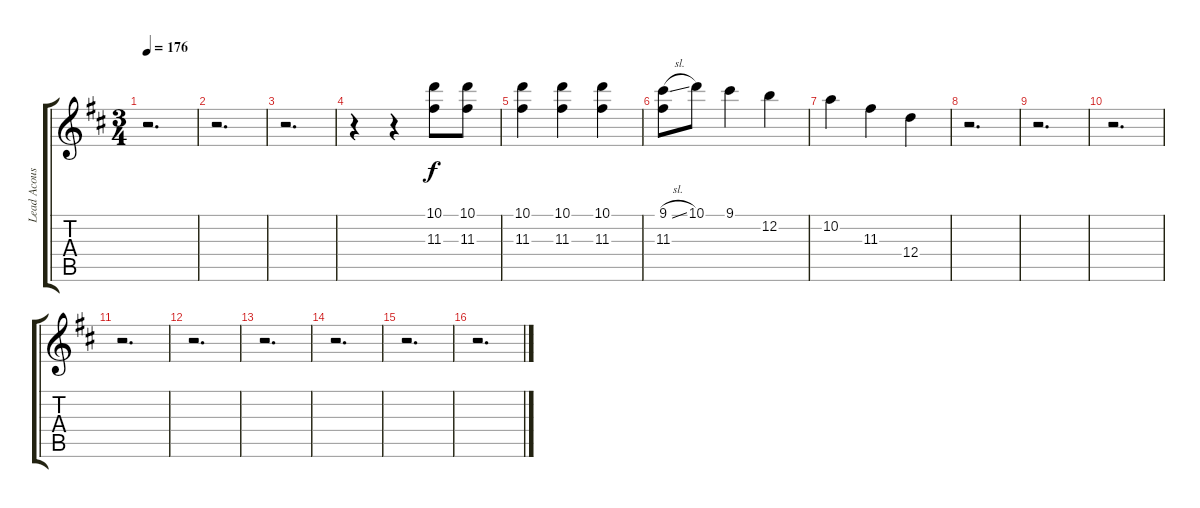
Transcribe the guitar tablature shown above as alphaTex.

\track ("Lead Acoustic" "Lead Acous") {instrument acousticguitarsteel}
\staff {score tabs}
\tuning (E4 B3 G3 D3 A2 E2) {hide}
\ts (3 4)
\tempo 176
\clef g2
\ks d
r.2{d dy f} |
r.2{d} |
r.2{d} |
r.4 r.4 (10.1 11.3).8 (10.1 11.3).8 |
(10.1 11.3).4 (10.1 11.3).4 (10.1 11.3).4 |
(9.1{sl} 11.3).8 10.1.8 9.1.4 12.2.4 |
10.2.4 11.3.4 12.4.4 |
r.2{d} |
r.2{d} |
r.2{d} |
r.2{d} |
r.2{d} |
r.2{d} |
r.2{d} |
r.2{d} |
r.2{d}
